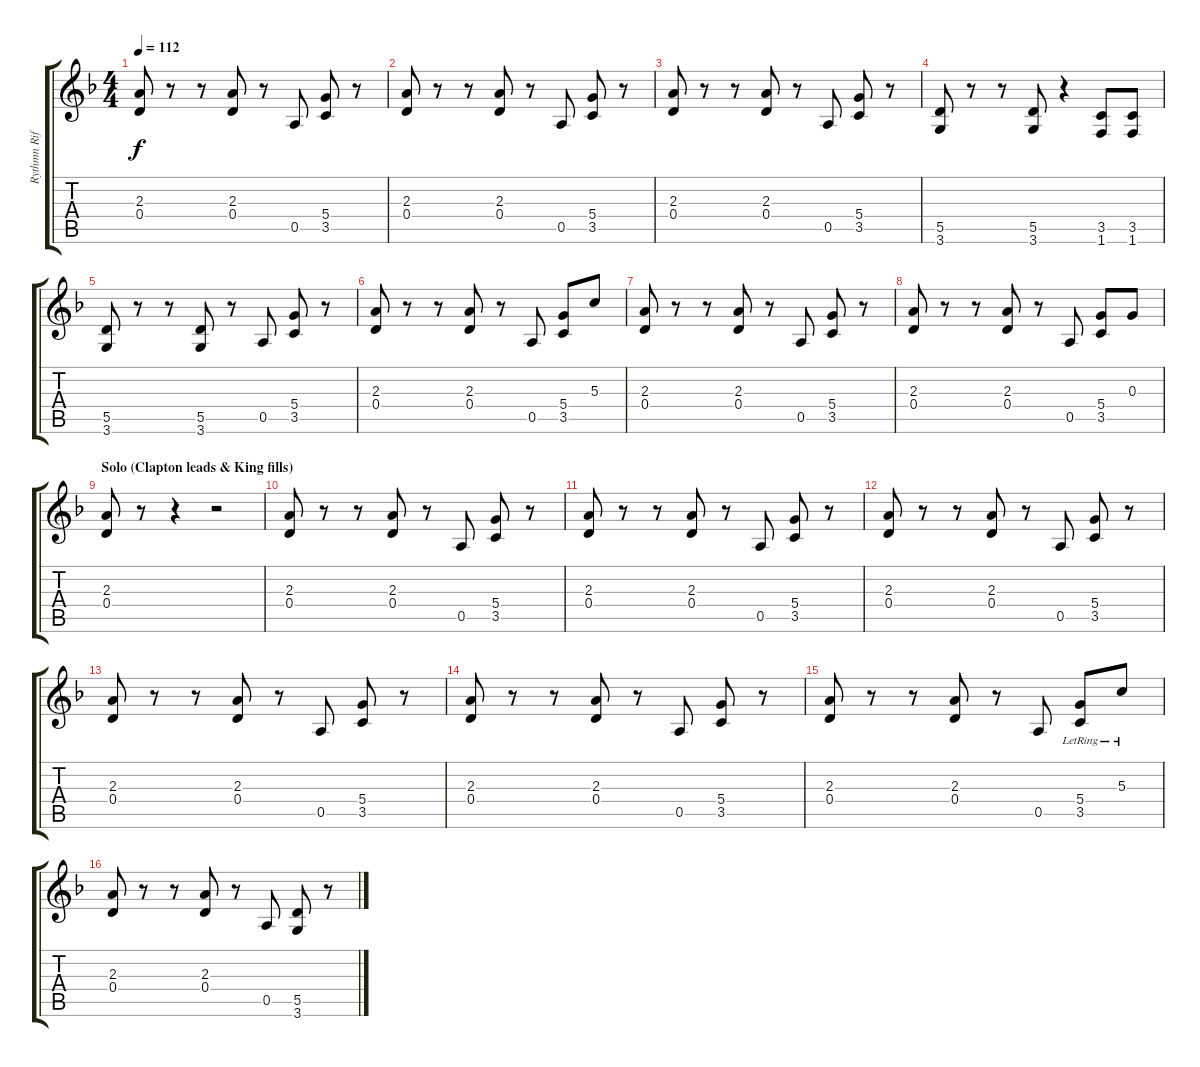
\track ("Rythmn Riffs" "Rythmn Rif") {instrument electricguitarclean}
\staff {score tabs}
\tuning (E4 B3 G3 D3 A2 E2) {hide}
\ts (4 4)
\tempo 112
\clef g2
\ks f
(2.3 0.4).8{dy f} r.8 r.8 (2.3 0.4).8 r.8 0.5.8 (5.4 3.5).8 r.8 |
(2.3 0.4).8 r.8 r.8 (2.3 0.4).8 r.8 0.5.8 (5.4 3.5).8 r.8 |
(2.3 0.4).8 r.8 r.8 (2.3 0.4).8 r.8 0.5.8 (5.4 3.5).8 r.8 |
(5.5 3.6).8 r.8 r.8 (5.5 3.6).8 r.4 (3.5 1.6).8 (3.5 1.6).8 |
(5.5 3.6).8 r.8 r.8 (5.5 3.6).8 r.8 0.5.8 (5.4 3.5).8 r.8 |
(2.3 0.4).8 r.8 r.8 (2.3 0.4).8 r.8 0.5.8 (5.4 3.5).8 5.3.8 |
(2.3 0.4).8 r.8 r.8 (2.3 0.4).8 r.8 0.5.8 (5.4 3.5).8 r.8 |
(2.3 0.4).8 r.8 r.8 (2.3 0.4).8 r.8 0.5.8 (5.4 3.5).8 0.3.8 |
\section ("" "Solo (Clapton leads & King fills)")
(2.3 0.4).8 r.8 r.4 r.2 |
(2.3 0.4).8 r.8 r.8 (2.3 0.4).8 r.8 0.5.8 (5.4 3.5).8 r.8 |
(2.3 0.4).8 r.8 r.8 (2.3 0.4).8 r.8 0.5.8 (5.4 3.5).8 r.8 |
(2.3 0.4).8 r.8 r.8 (2.3 0.4).8 r.8 0.5.8 (5.4 3.5).8 r.8 |
(2.3 0.4).8 r.8 r.8 (2.3 0.4).8 r.8 0.5.8 (5.4 3.5).8 r.8 |
(2.3 0.4).8 r.8 r.8 (2.3 0.4).8 r.8 0.5.8 (5.4 3.5).8 r.8 |
(2.3 0.4).8 r.8 r.8 (2.3 0.4).8 r.8 0.5.8 (5.4{lr} 3.5{lr}).8 5.3{lr}.8 |
(2.3 0.4).8 r.8 r.8 (2.3 0.4).8 r.8 0.5.8 (5.5 3.6).8 r.8
